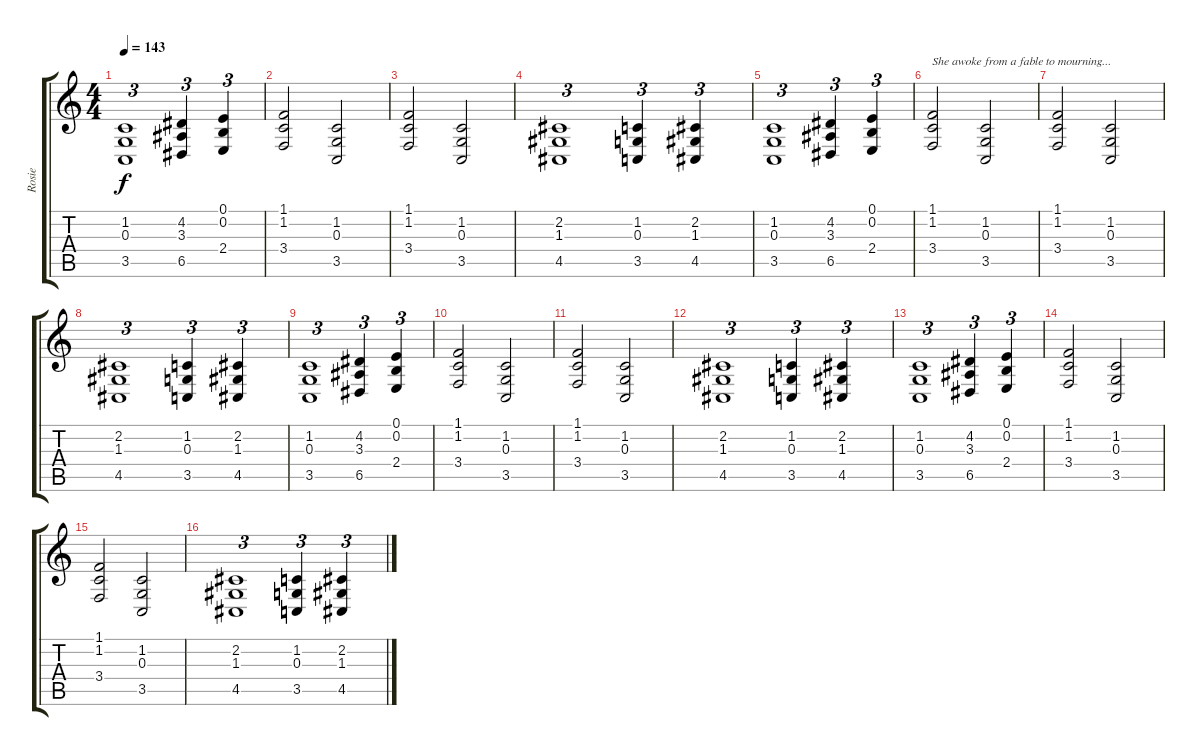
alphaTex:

\track ("Rosie" "Rosie") {instrument pad4choir}
\staff {score tabs}
\tuning (E4 B3 G3 D3 A2 E2) {hide}
\ts (4 4)
\tempo 143
\clef g2
\ks c
(1.2 0.3 3.5).1{tu (3 2) dy f} (4.2 3.3 6.5).4{tu (3 2)} (0.1 0.2 2.4).4{tu (3 2)} |
(1.1 1.2 3.4).2 (1.2 0.3 3.5).2 |
(1.1 1.2 3.4).2 (1.2 0.3 3.5).2 |
(2.2 1.3 4.5).1{tu (3 2)} (1.2 0.3 3.5).4{tu (3 2)} (2.2 1.3 4.5).4{tu (3 2)} |
(1.2 0.3 3.5).1{tu (3 2)} (4.2 3.3 6.5).4{tu (3 2)} (0.1 0.2 2.4).4{tu (3 2)} |
(1.1 1.2 3.4).2{txt "She awoke from a fable to mourning..."} (1.2 0.3 3.5).2 |
(1.1 1.2 3.4).2 (1.2 0.3 3.5).2 |
(2.2 1.3 4.5).1{tu (3 2)} (1.2 0.3 3.5).4{tu (3 2)} (2.2 1.3 4.5).4{tu (3 2)} |
(1.2 0.3 3.5).1{tu (3 2)} (4.2 3.3 6.5).4{tu (3 2)} (0.1 0.2 2.4).4{tu (3 2)} |
(1.1 1.2 3.4).2 (1.2 0.3 3.5).2 |
(1.1 1.2 3.4).2 (1.2 0.3 3.5).2 |
(2.2 1.3 4.5).1{tu (3 2)} (1.2 0.3 3.5).4{tu (3 2)} (2.2 1.3 4.5).4{tu (3 2)} |
(1.2 0.3 3.5).1{tu (3 2)} (4.2 3.3 6.5).4{tu (3 2)} (0.1 0.2 2.4).4{tu (3 2)} |
(1.1 1.2 3.4).2 (1.2 0.3 3.5).2 |
(1.1 1.2 3.4).2 (1.2 0.3 3.5).2 |
(2.2 1.3 4.5).1{tu (3 2)} (1.2 0.3 3.5).4{tu (3 2)} (2.2 1.3 4.5).4{tu (3 2)}
